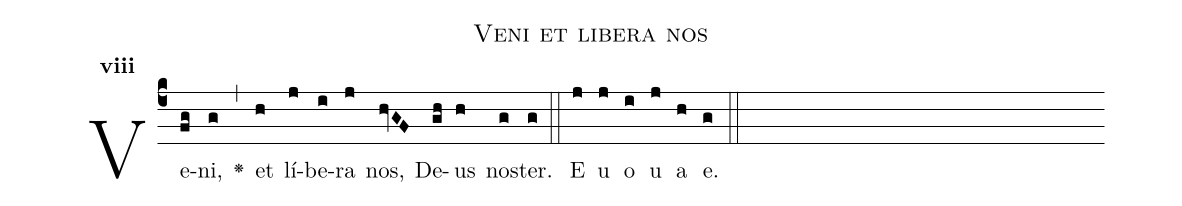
name:Veni et libera nos;
office-part:Antiphona;
mode:8;
%%
initial-style: 1;
name: Veni et libera nos;
book: Antiphonae & Responsoria/Tomus III, p. 82;
occasion: Psalterium Hebdomada III Feria V;
office-part: Hora media Ant 3;
user-notes: ;
commentary: ;
annotation: 8g;
centering-scheme: english;
fontsize: 12;
font: OFLSortsMillGoudy;
height: 11;
width: 4.5;
%%
(c4)Ve(fg)ni,(g) <v>\greheightstar</v>(,) et(h) lí(j)be(i)ra(j) nos,(hvGF) De(gh)us(h) no(g)ster.(g) (::)
E(j) u(j) o(i) u(j) a(h) e.(g) (::)
